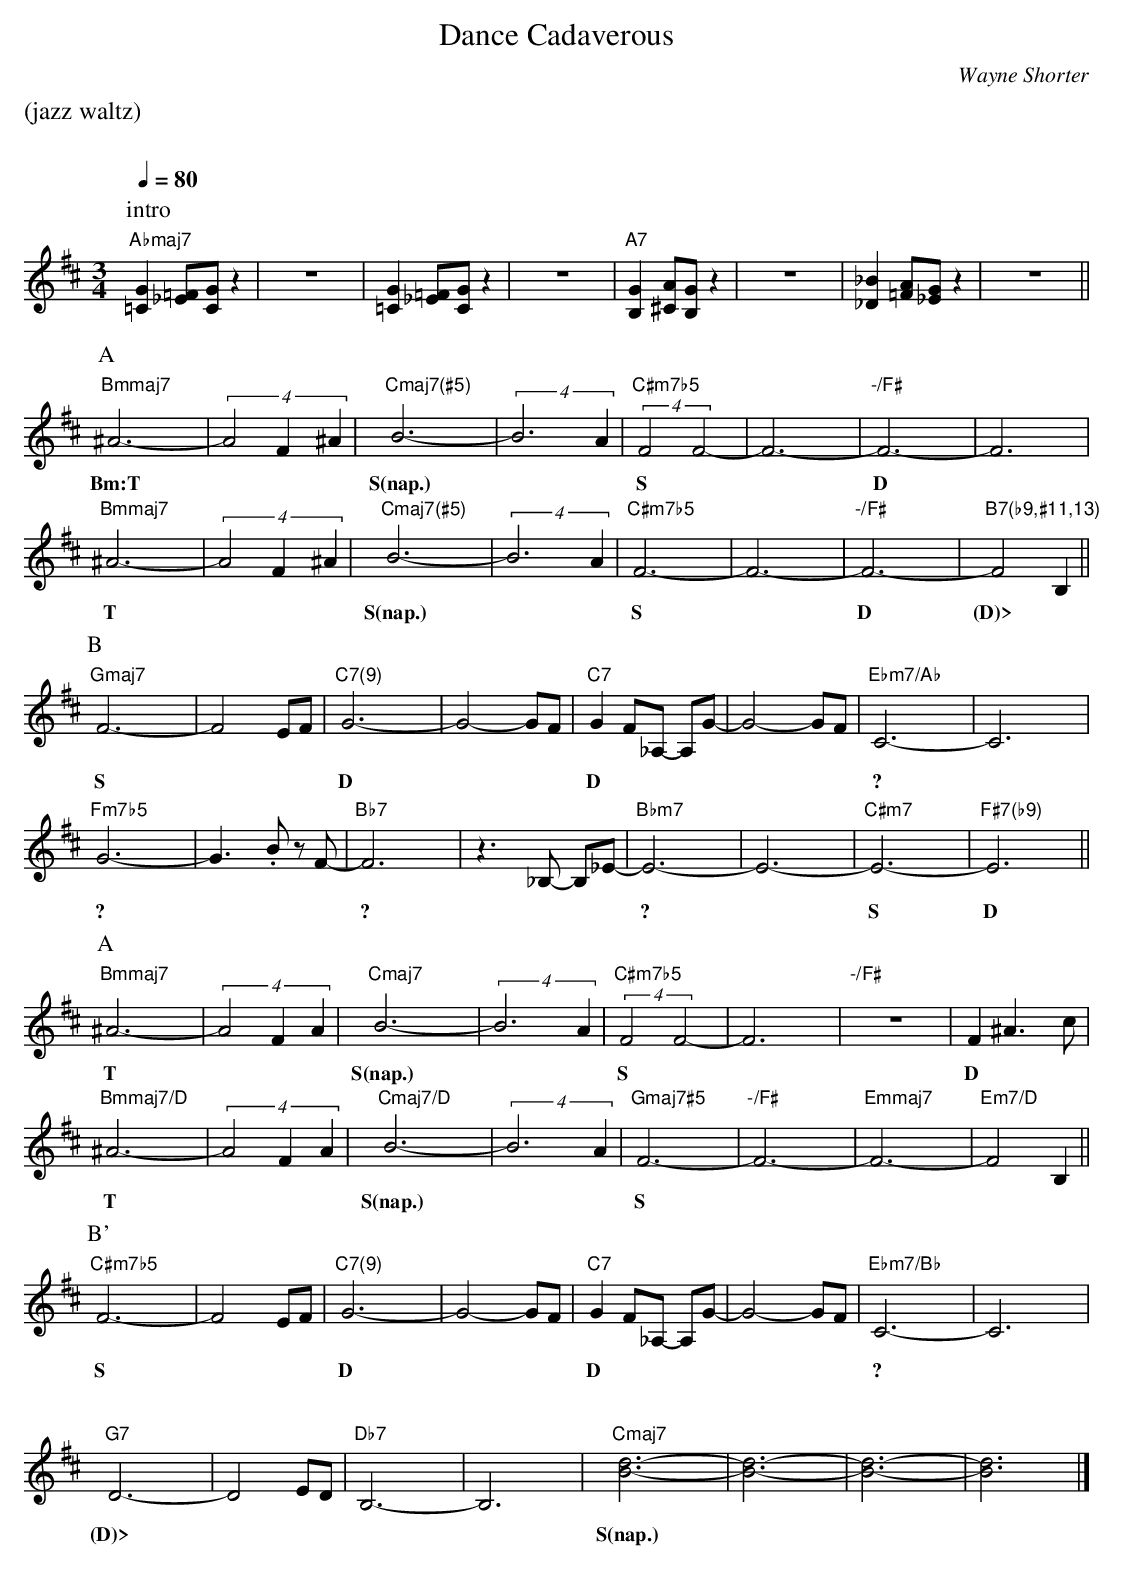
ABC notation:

X:1
T:Dance Cadaverous
M:3/4
L:1/4
C:Wayne Shorter
Q:1/4=80
%%staves (chords melody)
K:Bm
%%text (jazz waltz)
%%vskip 20
P:intro
V:chords
"Abmaj7"x x x | x x x | x x x | x x x |\
"A7"x x x | x x x | x x x | x x x ||
V:melody
[G=C][=F/_E/][G/C/]z | z3 | [G=C][=F/_E/][G/C/]z | z3 |\
[GB,][A/^C/][G/B,/]z | z3 | [_B_D][A/=F/][G/_E/]z | z3 ||
P:A
V:chords
"Bmmaj7"x x x | x x x | "Cmaj7(#5)"x x x | x x x |\
"C#m7b5"x x x | x x x | "-/F#"x x x | x x x |
"Bmmaj7"x x x | x x x | "Cmaj7(#5)"x x x | x x x |\
"C#m7b5"x x x | x x x | "-/F#"x x x | "B7(b9,#11,13)"x x x ||
V:melody
^A3- | (4:3:3A2F^A | B3- | (4:3:2B3A | (4:3:2F2F2- | F3- | F3- | F3 |
w:Bm:T *** S(nap.)** S** D*
^A3- | (4:3:3A2F^A | B3- | (4:3:2B3A | F3- | F3- | F3- | F2B, ||
w:T *** S(nap.)** S* D (D)>*
P:B
V:chords
"Gmaj7"x x x | x x x | "C7(9)"x x x | x x x |\
"C7"x x x | x x x | "Ebm7/Ab"x x x | x x x |
"Fm7b5"x x x | x x x | "Bb7"x x x | x x x |\
"Bbm7"x x x | x x x | "C#m7"x x x | "F#7(b9)"x x x ||
V:melody
F3- | F2E/F/ | G3- | G2-G/F/ | GF/_A,/- A,/G/-| G2-G/F/ | C3- | C3 |
w:S*** D*** D******* ?*
G3- | G>.B z/F/- | F3 | z>_B,- B,/_E/- | E3- | E3- | E3- | E3 ||
w:?***?***?*S D
P:A
V:chords
"Bmmaj7"x x x | x x x | "Cmaj7"x x x | x x x |\
"C#m7b5"x x x | x x x | "-/F#"x x x | x x x |
"Bmmaj7/D"x x x | x x x | "Cmaj7/D"x x x | x x x |\
"Gmaj7#5"x x x | "-/F#"x x x | "Emmaj7"x x x | "Em7/D"x x x ||
V:melody
^A3- | (4:3:3A2FA | B3- | (4:3:2B3A | (4:3:2F2F2- | F3 | z3 | F^A>c |
w:T***S(nap.)** S** D**
^A3- | (4:3:3A2FA | B3- | (4:3:2B3A | F3- | F3- | F3- | F2B, ||
w:T***S(nap.)** S** **
P:B'
V:chords
"C#m7b5"x x x | x x x | "C7(9)"x x x | x x x |\
"C7"x x x | x x x | "Ebm7/Bb"x x x | x x x |
"G7"x x x | x x x | "Db7"x x x | x x x |\
"Cmaj7"x x x | x x x | x x x | x x x |]
V:melody
F3- | F2E/F/ | G3- | G2-G/F/ | GF/_A,/- A,/G/-| G2-G/F/ | C3- | C3 |
w:S*** D*** D******* ?*
D3- | D2E/D/ | B,3- | B,3 | [d3-B3-] | [d3-B3-] | [d3-B3-] | [d3B3] |]
w:(D)>*****S(nap.)***
